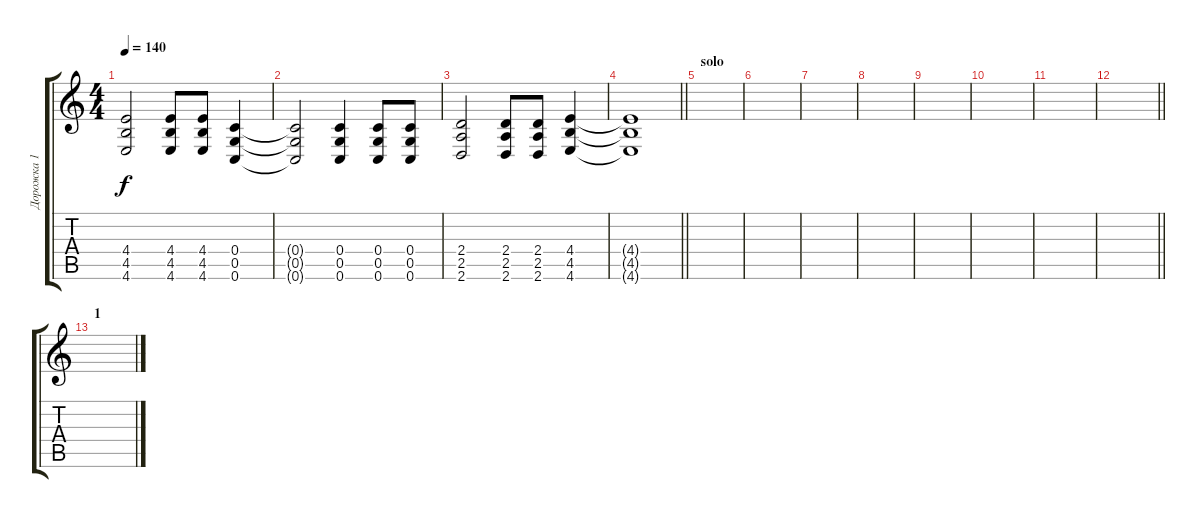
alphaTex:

\track ("Дорожка 1" "Дорожка 1") {instrument distortionguitar}
\staff {score tabs}
\tuning (D4 A3 F3 C3 G2 C2) {hide}
\ts (4 4)
\tempo 140
\clef g2
\ks c
(4.4 4.5 4.6).2{dy f} (4.4 4.5 4.6).8 (4.4 4.5 4.6).8 (0.4 0.5 0.6).4 |
(0.4{t} 0.5{t} 0.6{t}).2 (0.4 0.5 0.6).4 (0.4 0.5 0.6).8 (0.4 0.5 0.6).8 |
(2.4 2.5 2.6).2 (2.4 2.5 2.6).8 (2.4 2.5 2.6).8 (4.4 4.5 4.6).4 |
\barLineRight lightlight
(4.4{t} 4.5{t} 4.6{t}).1 |
\section ("" "solo")
|
|
|
|
|
|
|
\barLineRight lightlight
|
\section ("" "1")
